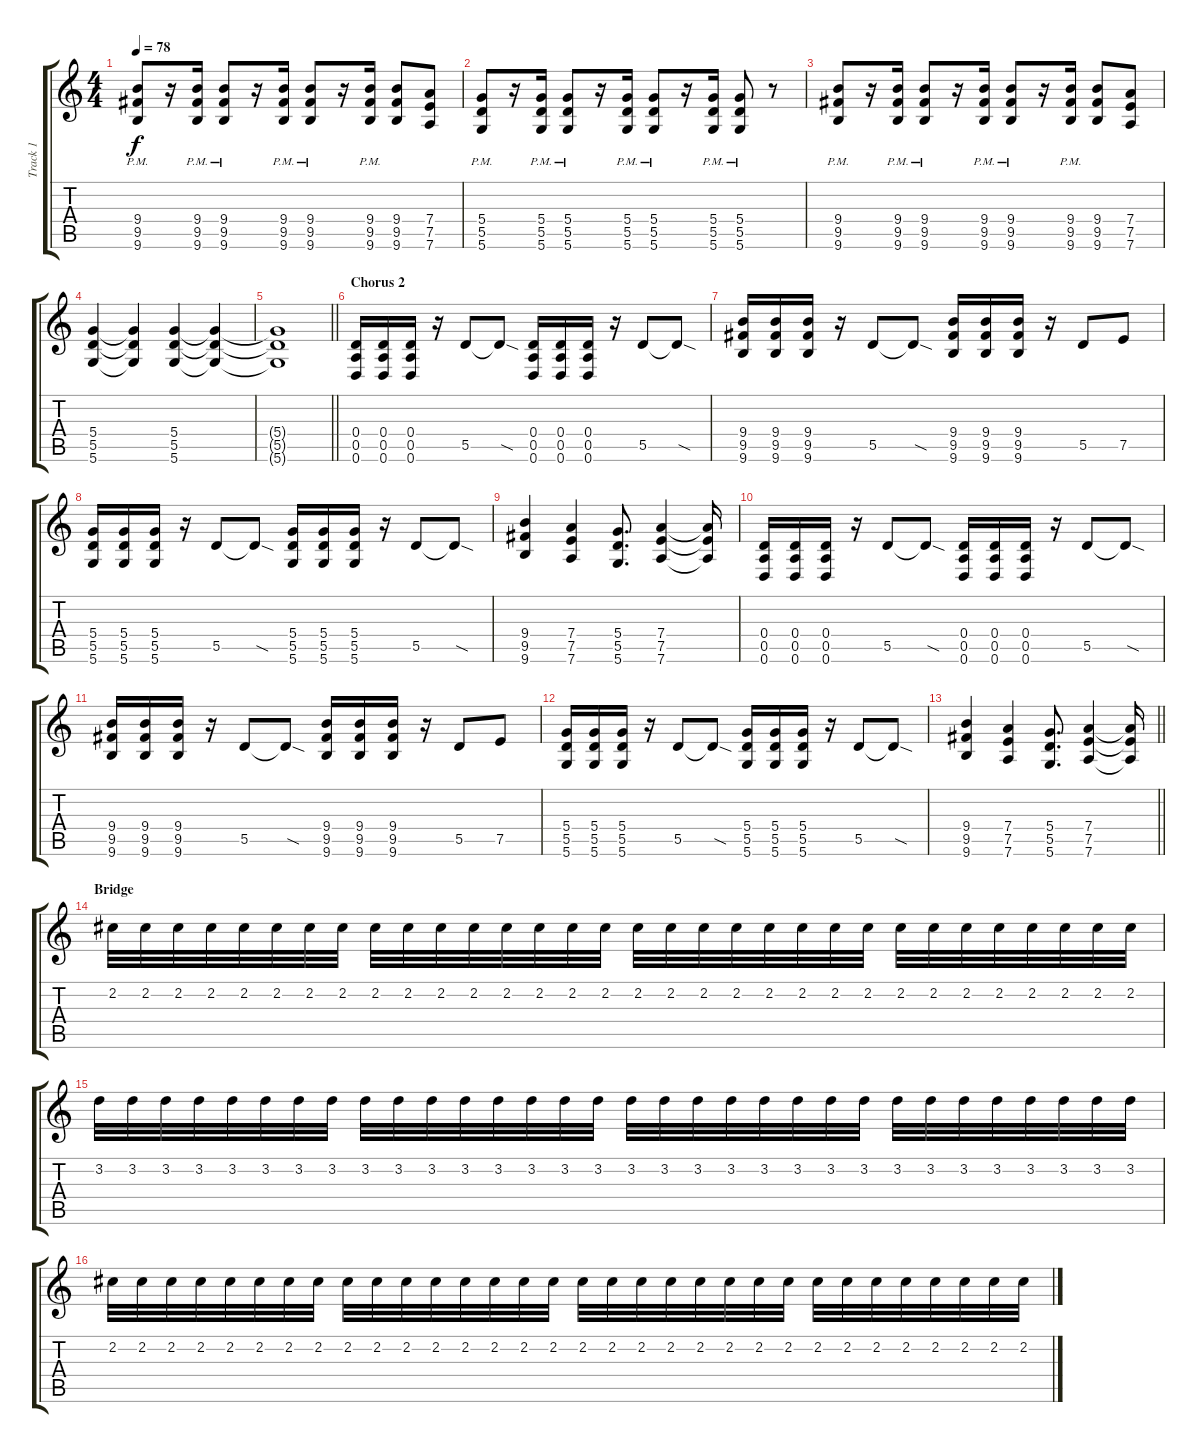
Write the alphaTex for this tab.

\track ("Track 1" "Track 1") {instrument distortionguitar}
\staff {score tabs}
\tuning (E4 B3 G3 D3 A2 D2) {hide}
\ts (4 4)
\tempo 78
\clef g2
\ks c
(9.4{pm} 9.5{pm} 9.6{pm}).8{dy f} r.16 (9.4{pm} 9.5{pm} 9.6{pm}).16 (9.4{pm} 9.5{pm} 9.6{pm}).8 r.16 (9.4{pm} 9.5{pm} 9.6{pm}).16 (9.4{pm} 9.5{pm} 9.6{pm}).8 r.16 (9.4{pm} 9.5{pm} 9.6{pm}).16 (9.4 9.5 9.6).8 (7.4 7.5 7.6).8 |
(5.4{pm} 5.5{pm} 5.6{pm}).8 r.16 (5.4{pm} 5.5{pm} 5.6{pm}).16 (5.4{pm} 5.5{pm} 5.6{pm}).8 r.16 (5.4{pm} 5.5{pm} 5.6{pm}).16 (5.4{pm} 5.5{pm} 5.6{pm}).8 r.16 (5.4{pm} 5.5{pm} 5.6{pm}).16 (5.4{pm} 5.5{pm} 5.6{pm}).8 r.8 |
(9.4{pm} 9.5{pm} 9.6{pm}).8 r.16 (9.4{pm} 9.5{pm} 9.6{pm}).16 (9.4{pm} 9.5{pm} 9.6{pm}).8 r.16 (9.4{pm} 9.5{pm} 9.6{pm}).16 (9.4{pm} 9.5{pm} 9.6{pm}).8 r.16 (9.4{pm} 9.5{pm} 9.6{pm}).16 (9.4 9.5 9.6).8 (7.4 7.5 7.6).8 |
(5.4 5.5 5.6).4 (5.4{t} 5.5{t} 5.6{t}).4 (5.4 5.5 5.6).4 (5.4{t} 5.5{t} 5.6{t}).4 |
\barLineRight lightlight
(5.4{t} 5.5{t} 5.6{t}).1 |
\section ("" "Chorus 2")
(0.4 0.5 0.6).16{instrument distortionguitar} (0.4 0.5 0.6).16 (0.4 0.5 0.6).16 r.16 5.5.8 5.5{sod t}.8 (0.4 0.5 0.6).16 (0.4 0.5 0.6).16 (0.4 0.5 0.6).16 r.16 5.5.8 5.5{sod t}.8 |
(9.4 9.5 9.6).16 (9.4 9.5 9.6).16 (9.4 9.5 9.6).16 r.16 5.5.8 5.5{sod t}.8 (9.4 9.5 9.6).16 (9.4 9.5 9.6).16 (9.4 9.5 9.6).16 r.16 5.5.8 7.5.8 |
(5.4 5.5 5.6).16 (5.4 5.5 5.6).16 (5.4 5.5 5.6).16 r.16 5.5.8 5.5{sod t}.8 (5.4 5.5 5.6).16 (5.4 5.5 5.6).16 (5.4 5.5 5.6).16 r.16 5.5.8 5.5{sod t}.8 |
(9.4 9.5 9.6).4 (7.4 7.5 7.6).4 (5.4 5.5 5.6).8{d} (7.4 7.5 7.6).4 (7.4{t} 7.5{t} 7.6{t}).16 |
(0.4 0.5 0.6).16 (0.4 0.5 0.6).16 (0.4 0.5 0.6).16 r.16 5.5.8 5.5{sod t}.8 (0.4 0.5 0.6).16 (0.4 0.5 0.6).16 (0.4 0.5 0.6).16 r.16 5.5.8 5.5{sod t}.8 |
(9.4 9.5 9.6).16 (9.4 9.5 9.6).16 (9.4 9.5 9.6).16 r.16 5.5.8 5.5{sod t}.8 (9.4 9.5 9.6).16 (9.4 9.5 9.6).16 (9.4 9.5 9.6).16 r.16 5.5.8 7.5.8 |
(5.4 5.5 5.6).16 (5.4 5.5 5.6).16 (5.4 5.5 5.6).16 r.16 5.5.8 5.5{sod t}.8 (5.4 5.5 5.6).16 (5.4 5.5 5.6).16 (5.4 5.5 5.6).16 r.16 5.5.8 5.5{sod t}.8 |
\barLineRight lightlight
(9.4 9.5 9.6).4 (7.4 7.5 7.6).4 (5.4 5.5 5.6).8{d} (7.4 7.5 7.6).4 (7.4{t} 7.5{t} 7.6{t}).16 |
\section ("" "Bridge")
2.2.32{volume 9 instrument distortionguitar} 2.2.32 2.2.32 2.2.32 2.2.32 2.2.32 2.2.32 2.2.32 2.2.32 2.2.32 2.2.32 2.2.32 2.2.32 2.2.32 2.2.32 2.2.32 2.2.32 2.2.32 2.2.32 2.2.32 2.2.32 2.2.32 2.2.32 2.2.32 2.2.32 2.2.32 2.2.32 2.2.32 2.2.32 2.2.32 2.2.32 2.2.32 |
3.2.32 3.2.32 3.2.32 3.2.32 3.2.32 3.2.32 3.2.32 3.2.32 3.2.32 3.2.32 3.2.32 3.2.32 3.2.32 3.2.32 3.2.32 3.2.32 3.2.32 3.2.32 3.2.32 3.2.32 3.2.32 3.2.32 3.2.32 3.2.32 3.2.32 3.2.32 3.2.32 3.2.32 3.2.32 3.2.32 3.2.32 3.2.32 |
2.2.32{volume 9} 2.2.32 2.2.32 2.2.32 2.2.32 2.2.32 2.2.32 2.2.32 2.2.32 2.2.32 2.2.32 2.2.32 2.2.32 2.2.32 2.2.32 2.2.32 2.2.32 2.2.32 2.2.32 2.2.32 2.2.32 2.2.32 2.2.32 2.2.32 2.2.32 2.2.32 2.2.32 2.2.32 2.2.32 2.2.32 2.2.32 2.2.32
